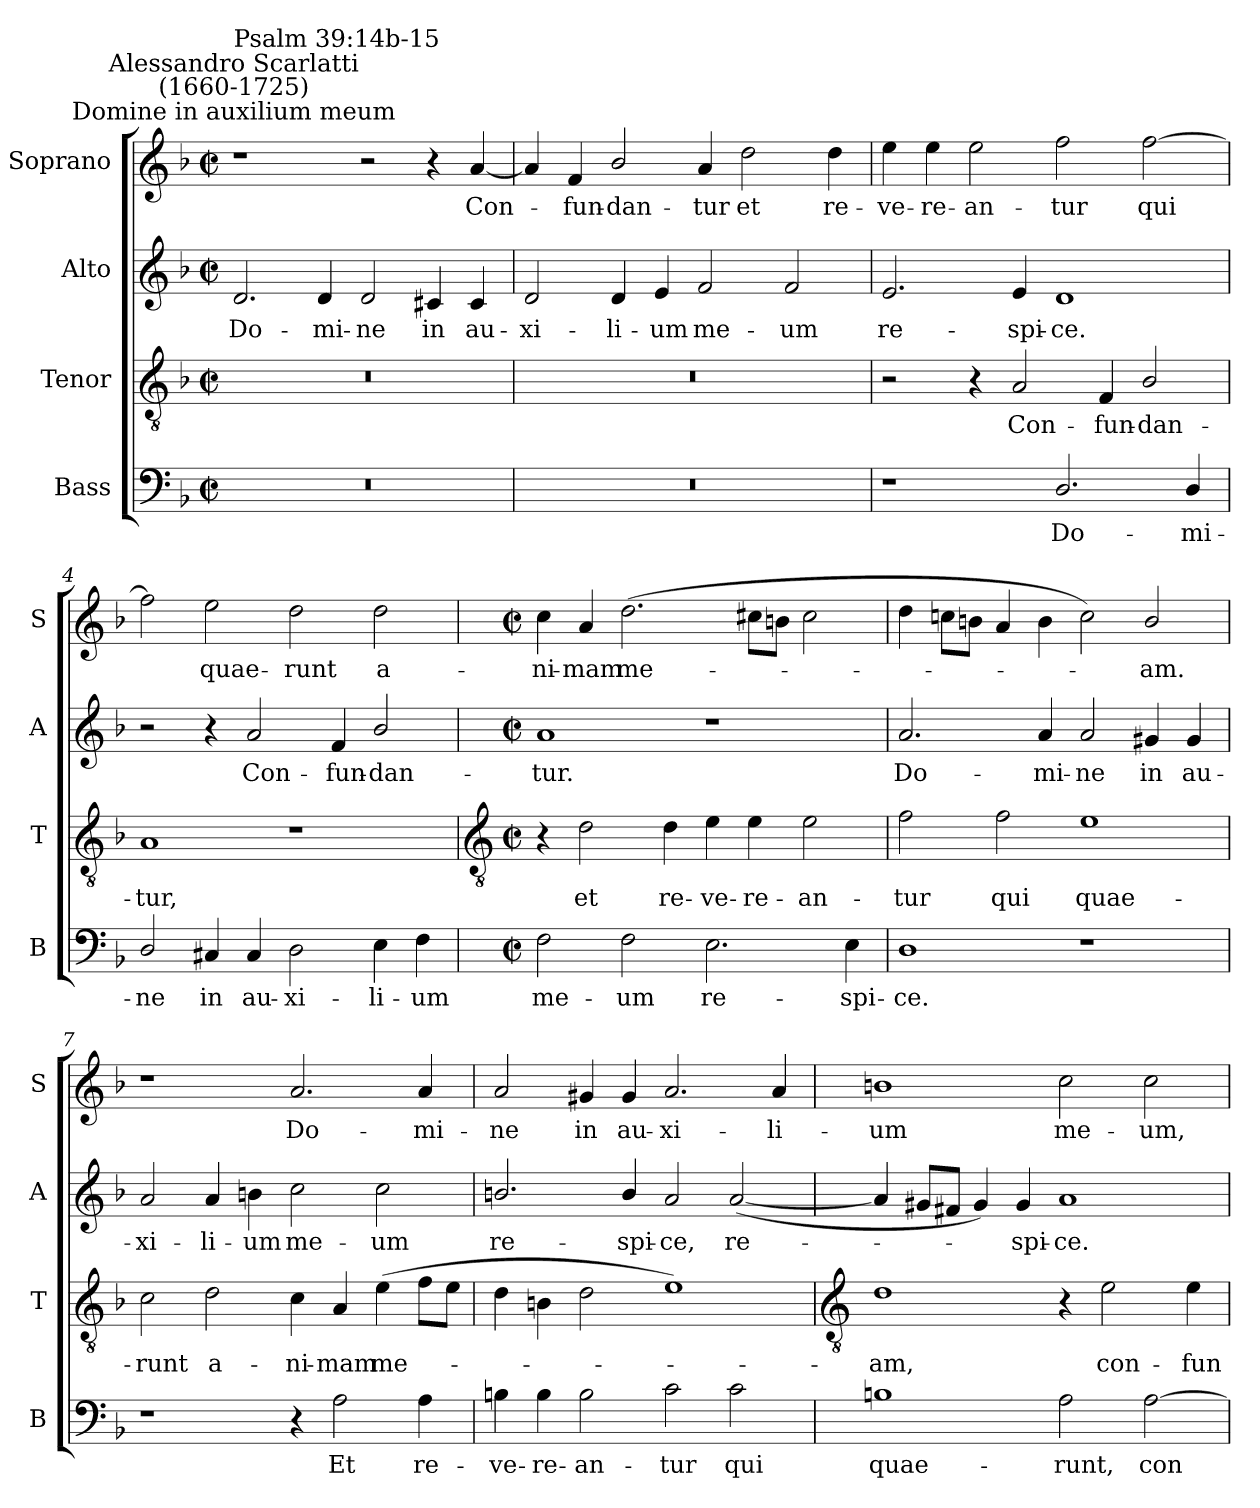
**kern	**text	**kern	**text	**kern	**text	**kern	**text
*part4	*part4	*part3	*part3	*part2	*part2	*part1	*part1
*staff4	*staff4	*staff3	*staff3	*staff2	*staff2	*staff1	*staff1
*I"Bass	*	*I"Tenor	*	*I"Alto	*	*I"Soprano	*
*I'B	*	*I'T	*	*I'A	*	*I'S	*
*clefF4	*	*clefGv2	*	*clefG2	*	*clefG2	*
*k[b-]	*	*k[b-]	*	*k[b-]	*	*k[b-]	*
*F:	*	*F:	*	*F:	*	*F:	*
*M4/2	*	*M4/2	*	*M4/2	*	*M4/2	*
*met(c|)	*	*met(c|)	*	*met(c|)	*	*met(c|)	*
=1	=1	=1	=1	=1	=1	=1	=1
!	!	!	!	!	!	!LO:TX:a:cj:t=Domine in auxilium meum	!
!	!	!	!	!	!	!LO:TX:a:cj:t=Alessandro Scarlatti\n(1660-1725)	!
!	!	!	!	!	!	!LO:TX:a:t=Psalm 39&colon;14b-15	!
!	!	!	!	!	!LO:LY:b	!	!
0r	.	0r	.	2.d	Do-	1r	.
!	!	!	!	!	!LO:LY:b	!	!
.	.	.	.	4d	-mi-	.	.
!	!	!	!	!	!LO:LY:b	!	!
.	.	.	.	2d	-ne	2r	.
!	!	!	!	!	!LO:LY:b	!	!
.	.	.	.	4c#X	in	4r	.
!	!	!	!	!	!LO:LY:b	!	!LO:LY:b
.	.	.	.	4c#	au-	[4a	Con-
=2	=2	=2	=2	=2	=2	=2	=2
!	!	!	!	!	!LO:LY:b	!	!
0r	.	0r	.	2d	-xi-	4a]	.
!	!	!	!	!	!	!	!LO:LY:b
.	.	.	.	.	.	4f	fun-
!	!	!	!	!	!LO:LY:b	!	!LO:LY:b
.	.	.	.	4d	-li-	2b-/	-dan-
!	!	!	!	!	!LO:LY:b	!	!
.	.	.	.	4e	-um	.	.
!	!	!	!	!	!LO:LY:b	!	!LO:LY:b
.	.	.	.	2f	me-	4a	-tur
!	!	!	!	!	!	!	!LO:LY:b
.	.	.	.	.	.	2dd	et
!	!	!	!	!	!LO:LY:b	!	!
.	.	.	.	2f	-um	.	.
!	!	!	!	!	!	!	!LO:LY:b
.	.	.	.	.	.	4dd	re-
=3	=3	=3	=3	=3	=3	=3	=3
!	!	!	!	!	!LO:LY:b	!	!LO:LY:b
1r	.	2r	.	2.e	re-	4ee	-ve-
!	!	!	!	!	!	!	!LO:LY:b
.	.	.	.	.	.	4ee	-re-
!	!	!	!	!	!	!	!LO:LY:b
.	.	4r	.	.	.	2ee	-an-
!	!	!	!LO:LY:b	!	!LO:LY:b	!	!
.	.	2A	Con-	4e	-spi-	.	.
!	!LO:LY:b	!	!	!	!LO:LY:b	!	!LO:LY:b
2.D/	Do-	.	.	1d	-ce.	2ff	-tur
!	!	!	!LO:LY:b	!	!	!	!
.	.	4F	-fun-	.	.	.	.
!	!	!	!LO:LY:b	!	!	!	!LO:LY:b
.	.	2B-/	-dan-	.	.	[2ff	qui
!	!LO:LY:b	!	!	!	!	!	!
4D/	-mi-	.	.	.	.	.	.
=4	=4	=4	=4	=4	=4	=4	=4
!	!LO:LY:b	!	!LO:LY:b	!	!	!	!
2D/	-ne	1A	-tur,	2r	.	2ff]	.
!	!LO:LY:b	!	!	!	!	!	!LO:LY:b
4C#X	in	.	.	4r	.	2ee	quae-
!	!LO:LY:b	!	!	!	!LO:LY:b	!	!
4C#	au-	.	.	2a	Con-	.	.
!	!LO:LY:b	!	!	!	!	!	!LO:LY:b
2D	-xi-	1r	.	.	.	2dd	-runt
!	!	!	!	!	!LO:LY:b	!	!
.	.	.	.	4f	-fun-	.	.
!	!LO:LY:b	!	!	!	!LO:LY:b	!	!LO:LY:b
4E	-li-	.	.	2b-/	-dan-	2dd	a-
!	!LO:LY:b	!	!	!	!	!	!
4F	-um	.	.	.	.	.	.
!!LO:LB:g=z
=5	=5	=5	=5	=5	=5	=5	=5
*	*	*clefGv2	*	*	*	*	*
*M4/2	*	*M4/2	*	*M4/2	*	*M4/2	*
*met(c|)	*	*met(c|)	*	*met(c|)	*	*met(c|)	*
!	!LO:LY:b	!	!	!	!LO:LY:b	!	!LO:LY:b
2F	me-	4r	.	1a	-tur.	4cc	-ni-
!	!	!	!LO:LY:b	!	!	!	!LO:LY:b
.	.	2d	et	.	.	4a	-mam
!	!LO:LY:b	!	!	!	!	!	!LO:LY:b
2F	-um	.	.	.	.	(>2.dd	me-
!	!	!	!LO:LY:b	!	!	!	!
.	.	4d	re-	.	.	.	.
!	!LO:LY:b	!	!LO:LY:b	!	!	!	!
2.E	re-	4e	-ve-	1r	.	.	.
!	!	!	!LO:LY:b	!	!	!	!
.	.	4e	-re-	.	.	8cc#XL	.
.	.	.	.	.	.	8bnJ	.
!	!	!	!LO:LY:b	!	!	!	!
.	.	2e	-an-	.	.	2cc#	.
!	!LO:LY:b	!	!	!	!	!	!
4E	-spi-	.	.	.	.	.	.
=6	=6	=6	=6	=6	=6	=6	=6
!	!LO:LY:b	!	!LO:LY:b	!	!LO:LY:b	!	!
1D	-ce.	2f	-tur	2.a	Do-	4dd	.
.	.	.	.	.	.	8ccnL	.
.	.	.	.	.	.	8bnJ	.
!	!	!	!LO:LY:b	!	!	!	!
.	.	2f	qui	.	.	4a	.
!	!	!	!	!	!LO:LY:b	!	!
.	.	.	.	4a	-mi-	4b	.
!	!	!	!LO:LY:b	!	!LO:LY:b	!	!
1r	.	1e	quae-	2a	-ne	2cc)	.
!	!	!	!	!	!LO:LY:b	!	!LO:LY:b
.	.	.	.	4g#X	in	2b/	am.
!	!	!	!	!	!LO:LY:b	!	!
.	.	.	.	4g#	au-	.	.
=7	=7	=7	=7	=7	=7	=7	=7
!	!	!	!LO:LY:b	!	!LO:LY:b	!	!
1r	.	2c	-runt	2a	-xi-	1r	.
!	!	!	!LO:LY:b	!	!LO:LY:b	!	!
.	.	2d	a-	4a	-li-	.	.
!	!	!	!	!	!LO:LY:b	!	!
.	.	.	.	4bn	-um	.	.
!	!	!	!LO:LY:b	!	!LO:LY:b	!	!LO:LY:b
4r	.	4c	-ni-	2cc	me-	2.a	Do-
!	!LO:LY:b	!	!LO:LY:b	!	!	!	!
2A	Et	4A	-mam	.	.	.	.
!	!	!	!LO:LY:b	!	!LO:LY:b	!	!
.	.	(>4e	me-	2cc	-um	.	.
!	!LO:LY:b	!	!	!	!	!	!LO:LY:b
4A	re-	8fL	.	.	.	4a	-mi-
.	.	8eJ	.	.	.	.	.
=8	=8	=8	=8	=8	=8	=8	=8
!	!LO:LY:b	!	!	!	!LO:LY:b	!	!LO:LY:b
4Bn	-ve-	4d	.	2.bn/	re-	2a	-ne
!	!LO:LY:b	!	!	!	!	!	!
4B	-re-	4Bn	.	.	.	.	.
!	!LO:LY:b	!	!	!	!	!	!LO:LY:b
2B	-an-	2d	.	.	.	4g#X	in
!	!	!	!	!	!LO:LY:b	!	!LO:LY:b
.	.	.	.	4b/	-spi-	4g#	au-
!	!LO:LY:b	!	!	!	!LO:LY:b	!	!LO:LY:b
2c	-tur	1e)	.	2a	-ce,	2.a	-xi-
!	!LO:LY:b	!	!	!	!LO:LY:b	!	!
2c	qui	.	.	(<[2a	re-	.	.
!	!	!	!	!	!	!	!LO:LY:b
.	.	.	.	.	.	4a	-li-
!!LO:LB:g=z
=9	=9	=9	=9	=9	=9	=9	=9
*	*	*clefGv2	*	*	*	*	*
!	!LO:LY:b	!	!LO:LY:b	!	!	!	!LO:LY:b
1Bn	quae-	1d	am,	4a]	.	1bn	-um
.	.	.	.	8g#XL	.	.	.
.	.	.	.	8f#XJ	.	.	.
.	.	.	.	4g#)	.	.	.
!	!	!	!	!	!LO:LY:b	!	!
.	.	.	.	4g#	spi-	.	.
!	!LO:LY:b	!	!	!	!LO:LY:b	!	!LO:LY:b
2A	-runt,	4r	.	1a	-ce.	2cc	me-
!	!	!	!LO:LY:b	!	!	!	!
.	.	2e	con-	.	.	.	.
!	!LO:LY:b	!	!	!	!	!	!LO:LY:b
[2A	con-	.	.	.	.	2cc	-um,
!	!	!	!LO:LY:b	!	!	!	!
.	.	4e	-fun-	.	.	.	.
=	=	=	=	=	=	=	=
*-	*-	*-	*-	*-	*-	*-	*-
